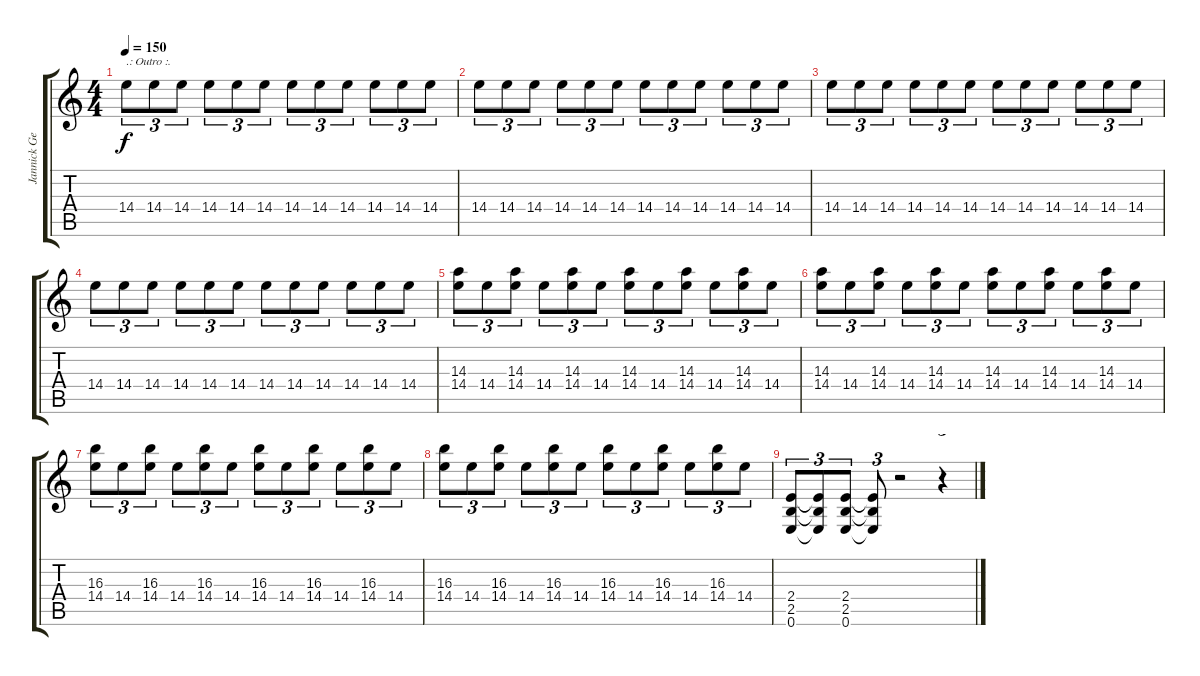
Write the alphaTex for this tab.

\track ("Jannick Gers" "Jannick Ge") {instrument overdrivenguitar}
\staff {score tabs}
\tuning (E4 B3 G3 D3 A2 E2) {hide}
\ts (4 4)
\tempo 150
\clef g2
\ks c
14.4.8{tu (3 2) txt ".: Outro :." dy f} 14.4.8{tu (3 2)} 14.4.8{tu (3 2)} 14.4.8{tu (3 2)} 14.4.8{tu (3 2)} 14.4.8{tu (3 2)} 14.4.8{tu (3 2)} 14.4.8{tu (3 2)} 14.4.8{tu (3 2)} 14.4.8{tu (3 2)} 14.4.8{tu (3 2)} 14.4.8{tu (3 2)} |
14.4.8{tu (3 2)} 14.4.8{tu (3 2)} 14.4.8{tu (3 2)} 14.4.8{tu (3 2)} 14.4.8{tu (3 2)} 14.4.8{tu (3 2)} 14.4.8{tu (3 2)} 14.4.8{tu (3 2)} 14.4.8{tu (3 2)} 14.4.8{tu (3 2)} 14.4.8{tu (3 2)} 14.4.8{tu (3 2)} |
14.4.8{tu (3 2)} 14.4.8{tu (3 2)} 14.4.8{tu (3 2)} 14.4.8{tu (3 2)} 14.4.8{tu (3 2)} 14.4.8{tu (3 2)} 14.4.8{tu (3 2)} 14.4.8{tu (3 2)} 14.4.8{tu (3 2)} 14.4.8{tu (3 2)} 14.4.8{tu (3 2)} 14.4.8{tu (3 2)} |
14.4.8{tu (3 2)} 14.4.8{tu (3 2)} 14.4.8{tu (3 2)} 14.4.8{tu (3 2)} 14.4.8{tu (3 2)} 14.4.8{tu (3 2)} 14.4.8{tu (3 2)} 14.4.8{tu (3 2)} 14.4.8{tu (3 2)} 14.4.8{tu (3 2)} 14.4.8{tu (3 2)} 14.4.8{tu (3 2)} |
(14.3 14.4).8{tu (3 2)} 14.4.8{tu (3 2)} (14.3 14.4).8{tu (3 2)} 14.4.8{tu (3 2)} (14.3 14.4).8{tu (3 2)} 14.4.8{tu (3 2)} (14.3 14.4).8{tu (3 2)} 14.4.8{tu (3 2)} (14.3 14.4).8{tu (3 2)} 14.4.8{tu (3 2)} (14.3 14.4).8{tu (3 2)} 14.4.8{tu (3 2)} |
(14.3 14.4).8{tu (3 2)} 14.4.8{tu (3 2)} (14.3 14.4).8{tu (3 2)} 14.4.8{tu (3 2)} (14.3 14.4).8{tu (3 2)} 14.4.8{tu (3 2)} (14.3 14.4).8{tu (3 2)} 14.4.8{tu (3 2)} (14.3 14.4).8{tu (3 2)} 14.4.8{tu (3 2)} (14.3 14.4).8{tu (3 2)} 14.4.8{tu (3 2)} |
(16.3 14.4).8{tu (3 2)} 14.4.8{tu (3 2)} (16.3 14.4).8{tu (3 2)} 14.4.8{tu (3 2)} (16.3 14.4).8{tu (3 2)} 14.4.8{tu (3 2)} (16.3 14.4).8{tu (3 2)} 14.4.8{tu (3 2)} (16.3 14.4).8{tu (3 2)} 14.4.8{tu (3 2)} (16.3 14.4).8{tu (3 2)} 14.4.8{tu (3 2)} |
(16.3 14.4).8{tu (3 2)} 14.4.8{tu (3 2)} (16.3 14.4).8{tu (3 2)} 14.4.8{tu (3 2)} (16.3 14.4).8{tu (3 2)} 14.4.8{tu (3 2)} (16.3 14.4).8{tu (3 2)} 14.4.8{tu (3 2)} (16.3 14.4).8{tu (3 2)} 14.4.8{tu (3 2)} (16.3 14.4).8{tu (3 2)} 14.4.8{tu (3 2)} |
(2.4 2.5 0.6).8{tu (3 2)} (2.4{t} 2.5{t} 0.6{t}).8{tu (3 2)} (2.4 2.5 0.6).8{tu (3 2)} (2.4{t} 2.5{t} 0.6{t}).8{tu (3 2)} r.2 r.4{tu (3 2)}
